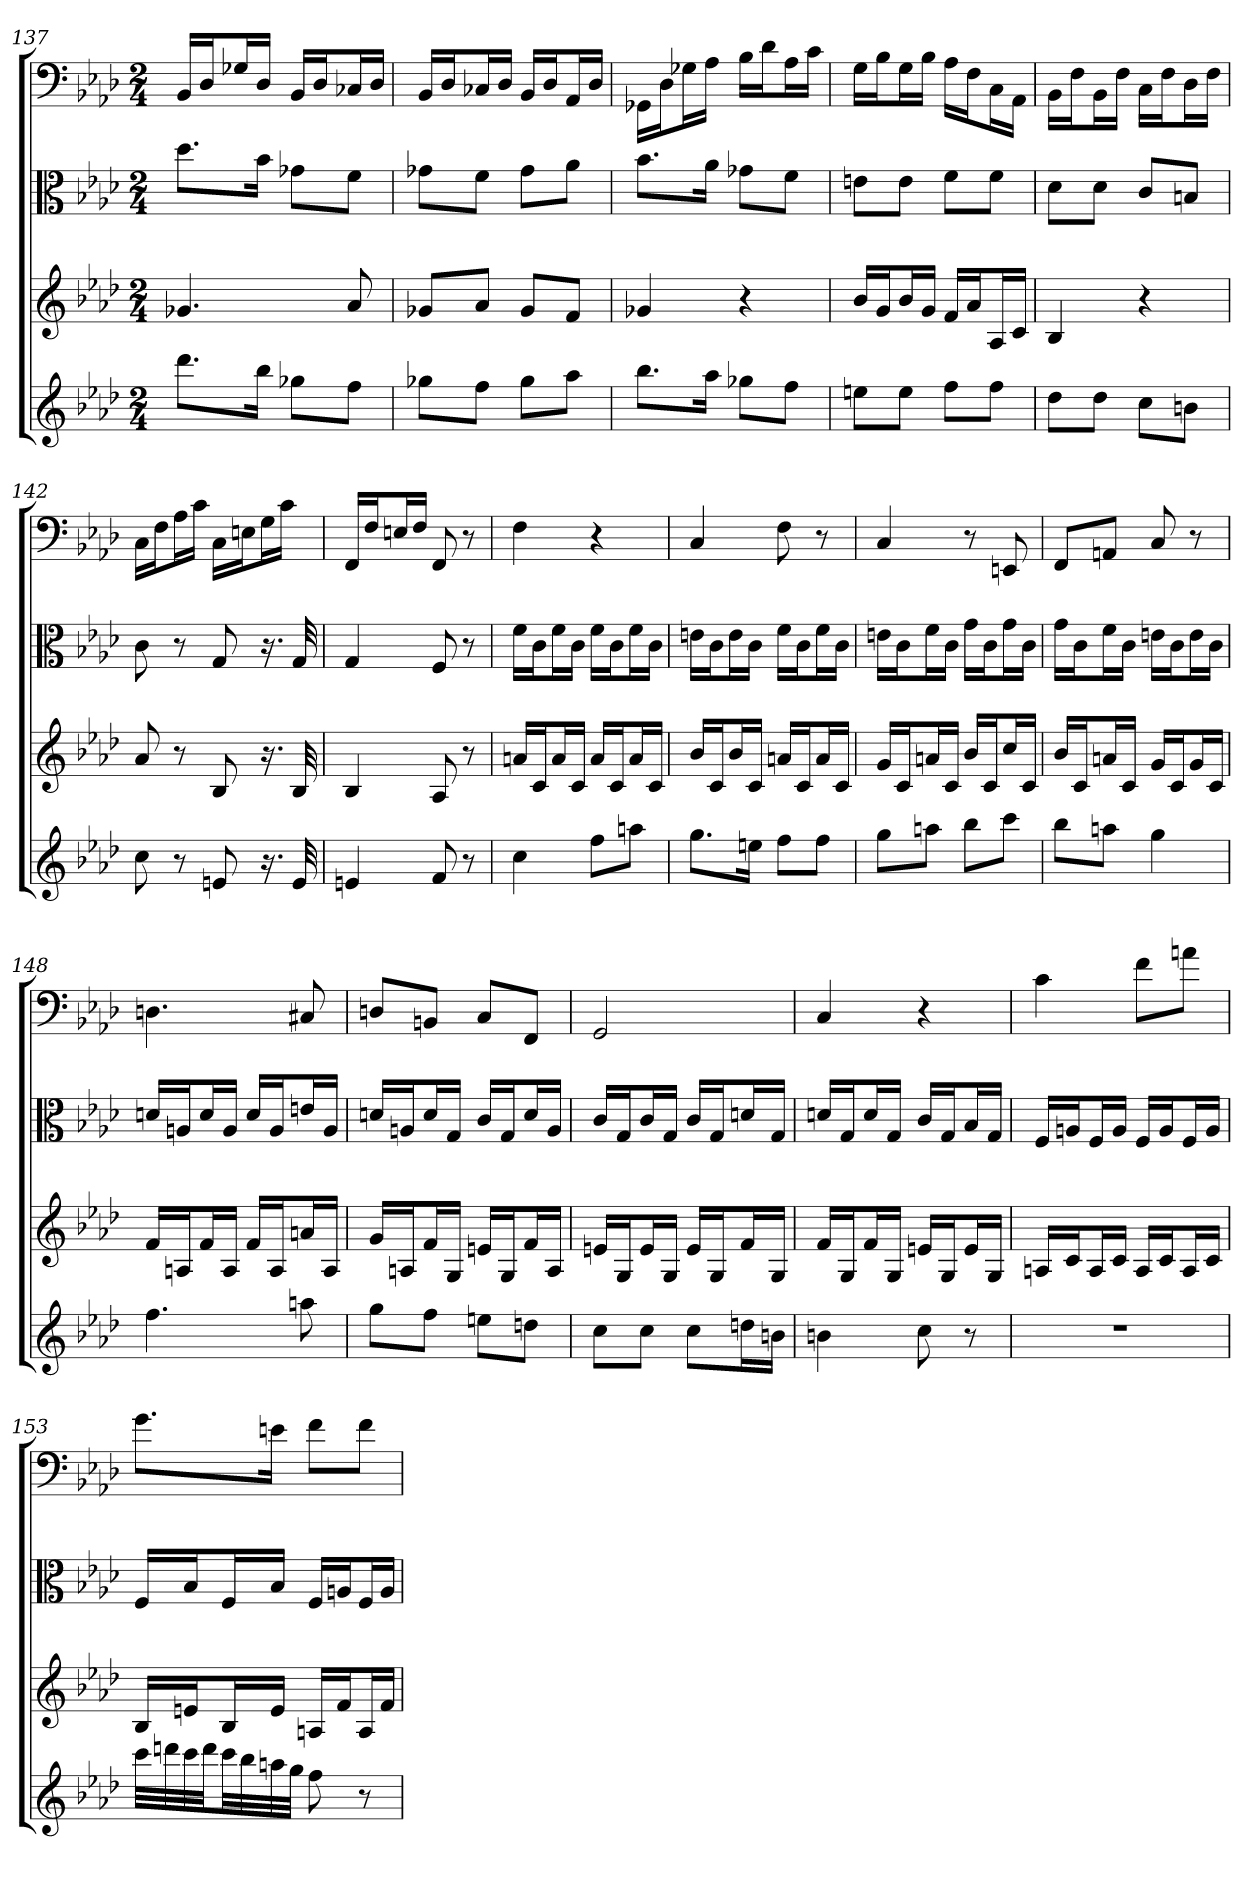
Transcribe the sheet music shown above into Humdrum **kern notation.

**kern	**kern	**kern	**kern
*part4	*part3	*part2	*part1
*staff4	*staff3	*staff2	*staff1
*	*	*clefC3	*clefF4
*k[b-e-a-d-]	*k[b-e-a-d-]	*k[b-e-a-d-]	*k[b-e-a-d-]
*f:	*f:	*f:	*f:
*M2/4	*M2/4	*M2/4	*M2/4
=137	=137	=137	=137
8.ddd-L	4.g-X	8.dd-\L	16BB-/LL
.	.	.	16D-/J
.	.	.	16G-X/L
16bb-Jk	.	16b-\Jk	16D-/JJ
8gg-XL	.	8g-X\L	16BB-/LL
.	.	.	16D-/J
8ffJ	8a-	8f\J	16C-X/L
.	.	.	16D-/JJ
=138	=138	=138	=138
8gg-XL	8g-XL	8g-X\L	16BB-/LL
.	.	.	16D-/J
8ffJ	8a-J	8f\J	16C-X/L
.	.	.	16D-/JJ
8gg-L	8g-L	8g-\L	16BB-/LL
.	.	.	16D-/J
8aa-J	8fJ	8a-\J	16AA-/L
.	.	.	16D-/JJ
=139	=139	=139	=139
8.bb-L	4g-X	8.b-\L	16GG-X\LL
.	.	.	16D-\J
.	.	.	16G-X\L
16aa-Jk	.	16a-\Jk	16A-\JJ
8gg-XL	4r	8g-X\L	16B-\LL
.	.	.	16d-\J
8ffJ	.	8f\J	16A-\L
.	.	.	16c\JJ
=140	=140	=140	=140
8eenL	16b-LL	8en\L	16G\LL
.	16gJ	.	16B-\J
8eeJ	16b-L	8e\J	16G\L
.	16gJJ	.	16B-\JJ
8ffL	16fLL	8f\L	16A-\LL
.	16a-J	.	16F\J
8ffJ	16A-L	8f\J	16C\L
.	16cJJ	.	16AA-\JJ
=141	=141	=141	=141
8dd-L	4B-	8d-\L	16BB-\LL
.	.	.	16F\J
8dd-J	.	8d-\J	16BB-\L
.	.	.	16F\JJ
8ccL	4r	8c/L	16C\LL
.	.	.	16F\J
8bnJ	.	8Bn/J	16D-\L
.	.	.	16F\JJ
=142	=142	=142	=142
8cc	8a-	8c	16C\LL
.	.	.	16F\J
8r	8r	8r	16A-\L
.	.	.	16c\JJ
8en	8B-	8G	16C\LL
.	.	.	16En\J
16.r	16.r	16.r	16G\L
.	.	.	16c\JJ
32e	32B-	32G	.
=143	=143	=143	=143
4en	4B-	4G	16FF/LL
.	.	.	16F/J
.	.	.	16En/L
.	.	.	16F/JJ
8f	8A-	8F	8FF
8r	8r	8r	8r
=144	=144	=144	=144
4cc	16anLL	16f\LL	4F
.	16cJ	16c\J	.
.	16aL	16f\L	.
.	16cJJ	16c\JJ	.
8ffL	16aLL	16f\LL	4r
.	16cJ	16c\J	.
8aanJ	16aL	16f\L	.
.	16cJJ	16c\JJ	.
=145	=145	=145	=145
8.ggL	16b-LL	16en\LL	4C
.	16cJ	16c\J	.
.	16b-L	16e\L	.
16eenJk	16cJJ	16c\JJ	.
8ffL	16anLL	16f\LL	8F
.	16cJ	16c\J	.
8ffJ	16aL	16f\L	8r
.	16cJJ	16c\JJ	.
=146	=146	=146	=146
8ggL	16gLL	16en\LL	4C
.	16cJ	16c\J	.
8aanJ	16anL	16f\L	.
.	16cJJ	16c\JJ	.
8bb-L	16b-LL	16g\LL	8r
.	16cJ	16c\J	.
8cccJ	16ccL	16g\L	8EEn
.	16cJJ	16c\JJ	.
=147	=147	=147	=147
8bb-L	16b-LL	16g\LL	8FF/L
.	16cJ	16c\J	.
8aanJ	16anL	16f\L	8AAn/J
.	16cJJ	16c\JJ	.
4gg	16gLL	16en\LL	8C
.	16cJ	16c\J	.
.	16gL	16e\L	8r
.	16cJJ	16c\JJ	.
=148	=148	=148	=148
4.ff	16fLL	16dn/LL	4.Dn
.	16AnJ	16An/J	.
.	16fL	16d/L	.
.	16AJJ	16A/JJ	.
.	16fLL	16d/LL	.
.	16AJ	16A/J	.
8aan	16anL	16en/L	8C#X
.	16AJJ	16A/JJ	.
=149	=149	=149	=149
8ggL	16gLL	16dn/LL	8Dn/L
.	16AnJ	16An/J	.
8ffJ	16fL	16d/L	8BBn/J
.	16GJJ	16G/JJ	.
8eenL	16enLL	16c/LL	8C/L
.	16GJ	16G/J	.
8ddnJ	16fL	16d/L	8FF/J
.	16AJJ	16A/JJ	.
=150	=150	=150	=150
8ccL	16enLL	16c/LL	2GG
.	16GJ	16G/J	.
8ccJ	16eL	16c/L	.
.	16GJJ	16G/JJ	.
8ccL	16eLL	16c/LL	.
.	16GJ	16G/J	.
16ddnL	16fL	16dn/L	.
16bnJJ	16GJJ	16G/JJ	.
=151	=151	=151	=151
4bn	16fLL	16dn/LL	4C
.	16GJ	16G/J	.
.	16fL	16d/L	.
.	16GJJ	16G/JJ	.
8cc	16enLL	16c/LL	4r
.	16GJ	16G/J	.
8r	16eL	16B-/L	.
.	16GJJ	16G/JJ	.
=152	=152	=152	=152
2r	16AnLL	16F/LL	4c
.	16cJ	16An/J	.
.	16AL	16F/L	.
.	16cJJ	16A/JJ	.
.	16ALL	16F/LL	8f\L
.	16cJ	16A/J	.
.	16AL	16F/L	8an\J
.	16cJJ	16A/JJ	.
=153	=153	=153	=153
32cccLLL	16B-LL	16F/LL	8.g\L
32dddn	.	.	.
32ccc	16enJ	16B-/J	.
32dddJJ	.	.	.
32cccLL	16B-L	16F/L	.
32bb-	.	.	.
32aan	16eJJ	16B-/JJ	16en\Jk
32ggJJJ	.	.	.
8ff	16AnLL	16F/LL	8f\L
.	16fJ	16An/J	.
8r	16AL	16F/L	8f\J
.	16fJJ	16A/JJ	.
=	=	=	=
*-	*-	*-	*-
